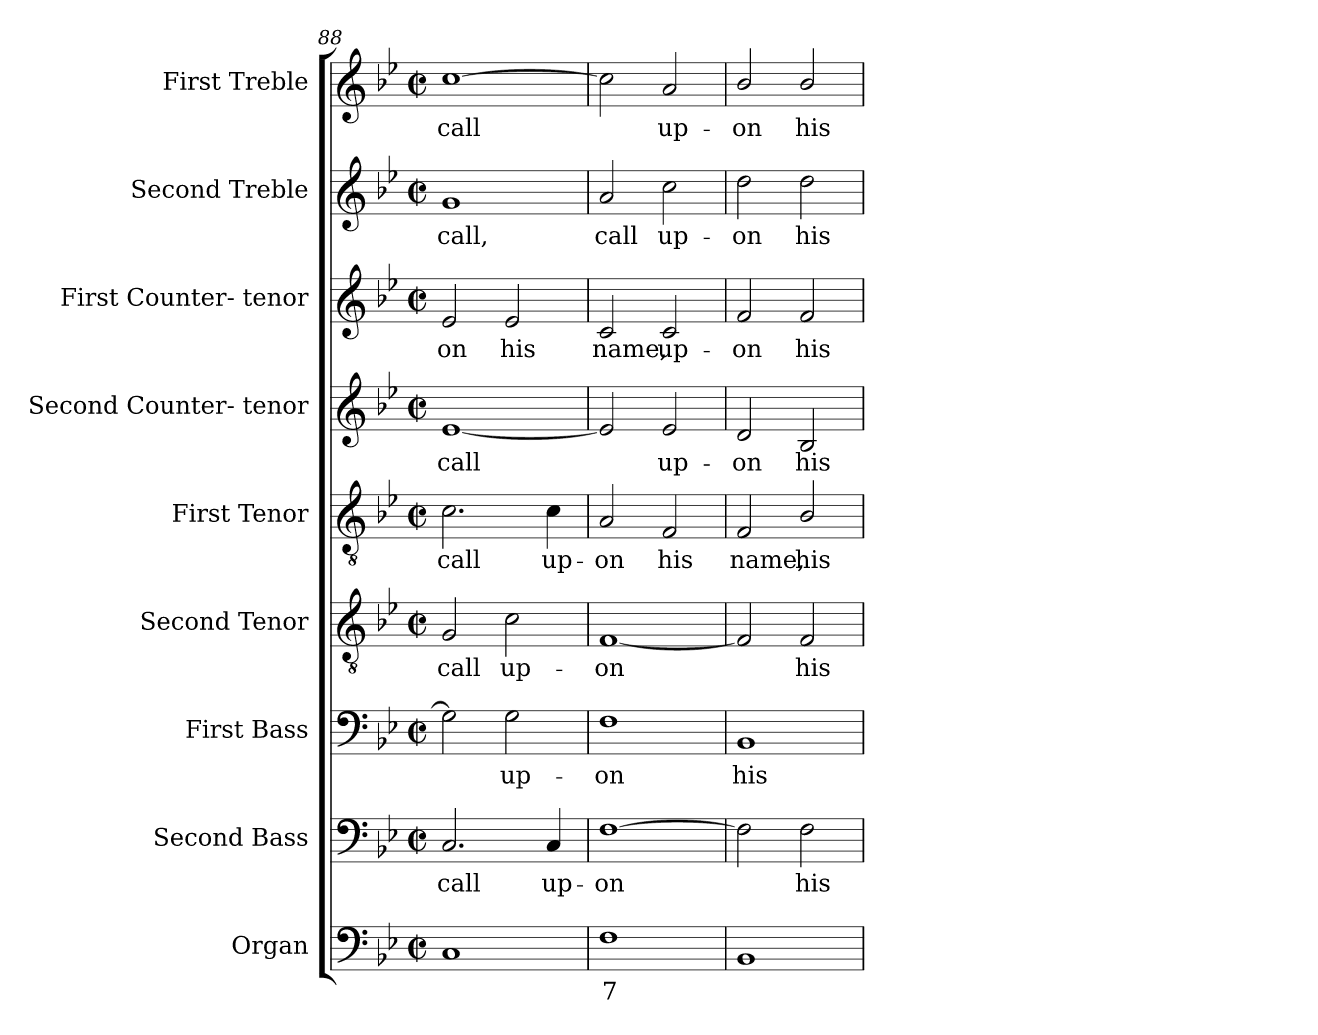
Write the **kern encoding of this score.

**kern	**text	**kern	**text	**kern	**text	**kern	**text	**kern	**text	**kern	**text	**kern	**text	**kern	**text	**kern	**text
*part9	*part9	*part8	*part8	*part7	*part7	*part6	*part6	*part5	*part5	*part4	*part4	*part3	*part3	*part2	*part2	*part1	*part1
*staff9	*staff9	*staff8	*staff8	*staff7	*staff7	*staff6	*staff6	*staff5	*staff5	*staff4	*staff4	*staff3	*staff3	*staff2	*staff2	*staff1	*staff1
*I"Organ	*	*I"Second Bass	*	*I"First Bass	*	*I"Second Tenor	*	*I"First Tenor	*	*I"Second Counter- tenor	*	*I"First Counter- tenor	*	*I"Second Treble	*	*I"First Treble	*
*I'Org.	*	*I'B2.	*	*I'B1.	*	*I'T2.	*	*I'T1.	*	*	*	*	*	*I'S2.	*	*	*
*clefF4	*	*clefF4	*	*clefF4	*	*clefGv2	*	*clefGv2	*	*clefG2	*	*clefG2	*	*clefG2	*	*clefG2	*
*	*	*	*	*	*	*ITrd7c12	*	*ITrd7c12	*	*	*	*	*	*	*	*	*
*k[b-e-]	*	*k[b-e-]	*	*k[b-e-]	*	*k[b-e-]	*	*k[b-e-]	*	*k[b-e-]	*	*k[b-e-]	*	*k[b-e-]	*	*k[b-e-]	*
*B-:	*	*B-:	*	*B-:	*	*B-:	*	*B-:	*	*B-:	*	*B-:	*	*B-:	*	*B-:	*
*M2/2	*	*M2/2	*	*M2/2	*	*M2/2	*	*M2/2	*	*M2/2	*	*M2/2	*	*M2/2	*	*M2/2	*
*met(c|)	*	*met(c|)	*	*met(c|)	*	*met(c|)	*	*met(c|)	*	*met(c|)	*	*met(c|)	*	*met(c|)	*	*met(c|)	*
=88	=88	=88	=88	=88	=88	=88	=88	=88	=88	=88	=88	=88	=88	=88	=88	=88	=88
!	!	!	!LO:LY:b:color=#000000	!	!	!	!	!	!	!	!	!	!	!	!	!	!
!	!	!	!	!	!	!	!LO:LY:b:color=#000000	!	!	!	!	!	!	!	!	!	!
!	!	!	!	!	!	!	!	!	!LO:LY:b:color=#000000	!	!	!	!	!	!	!	!
!	!	!	!	!	!	!	!	!	!	!	!LO:LY:b:color=#000000	!	!	!	!	!	!
!	!	!	!	!	!	!	!	!	!	!	!	!	!LO:LY:b:color=#000000	!	!	!	!
!	!	!	!	!	!	!	!	!	!	!	!	!	!	!	!LO:LY:b:color=#000000	!	!
!	!	!	!	!	!	!	!	!	!	!	!	!	!	!	!	!	!LO:LY:b:color=#000000
1Ci	.	2.Ci/	call	2Gi\]	.	2GGi/	call	2.Ci\	call	[1e-i	call	2e-i/	-on	1gi	call,	[1cci	call
!	!	!	!	!	!LO:LY:b:color=#000000	!	!	!	!	!	!	!	!	!	!	!	!
!	!	!	!	!	!	!	!LO:LY:b:color=#000000	!	!	!	!	!	!	!	!	!	!
!	!	!	!	!	!	!	!	!	!	!	!	!	!LO:LY:b:color=#000000	!	!	!	!
.	.	.	.	2Gi\	up-	2Ci\	up-	.	.	.	.	2e-i/	his	.	.	.	.
!	!	!	!LO:LY:b:color=#000000	!	!	!	!	!	!	!	!	!	!	!	!	!	!
!	!	!	!	!	!	!	!	!	!LO:LY:b:color=#000000	!	!	!	!	!	!	!	!
.	.	4Ci/	up-	.	.	.	.	4Ci\	up-	.	.	.	.	.	.	.	.
=89	=89	=89	=89	=89	=89	=89	=89	=89	=89	=89	=89	=89	=89	=89	=89	=89	=89
!	!LO:LY:b:color=#000000	!	!	!	!	!	!	!	!	!	!	!	!	!	!	!	!
!	!	!	!LO:LY:b:color=#000000	!	!	!	!	!	!	!	!	!	!	!	!	!	!
!	!	!	!	!	!LO:LY:b:color=#000000	!	!	!	!	!	!	!	!	!	!	!	!
!	!	!	!	!	!	!	!LO:LY:b:color=#000000	!	!	!	!	!	!	!	!	!	!
!	!	!	!	!	!	!	!	!	!LO:LY:b:color=#000000	!	!	!	!	!	!	!	!
!	!	!	!	!	!	!	!	!	!	!	!	!	!LO:LY:b:color=#000000	!	!	!	!
!	!	!	!	!	!	!	!	!	!	!	!	!	!	!	!LO:LY:b:color=#000000	!	!
1Fi	7	[1Fi	-on	1Fi	-on	[1FFi	-on	2AAi/	-on	2e-i/]	.	2ci/	name,	2ai/	call	2cci\]	.
!	!	!	!	!	!	!	!	!	!LO:LY:b:color=#000000	!	!	!	!	!	!	!	!
!	!	!	!	!	!	!	!	!	!	!	!LO:LY:b:color=#000000	!	!	!	!	!	!
!	!	!	!	!	!	!	!	!	!	!	!	!	!LO:LY:b:color=#000000	!	!	!	!
!	!	!	!	!	!	!	!	!	!	!	!	!	!	!	!LO:LY:b:color=#000000	!	!
!	!	!	!	!	!	!	!	!	!	!	!	!	!	!	!	!	!LO:LY:b:color=#000000
.	.	.	.	.	.	.	.	2FFi/	his	2e-i/	up-	2ci/	up-	2cci\	up-	2ai/	up-
=90	=90	=90	=90	=90	=90	=90	=90	=90	=90	=90	=90	=90	=90	=90	=90	=90	=90
!	!	!	!	!	!LO:LY:b:color=#000000	!	!	!	!	!	!	!	!	!	!	!	!
!	!	!	!	!	!	!	!	!	!LO:LY:b:color=#000000	!	!	!	!	!	!	!	!
!	!	!	!	!	!	!	!	!	!	!	!LO:LY:b:color=#000000	!	!	!	!	!	!
!	!	!	!	!	!	!	!	!	!	!	!	!	!LO:LY:b:color=#000000	!	!	!	!
!	!	!	!	!	!	!	!	!	!	!	!	!	!	!	!LO:LY:b:color=#000000	!	!
!	!	!	!	!	!	!	!	!	!	!	!	!	!	!	!	!	!LO:LY:b:color=#000000
1BB-i	.	2Fi\]	.	1BB-i	his	2FFi/]	.	2FFi/	name,	2di/	-on	2fi/	-on	2ddi\	-on	2b-i/	-on
!	!	!	!LO:LY:b:color=#000000	!	!	!	!	!	!	!	!	!	!	!	!	!	!
!	!	!	!	!	!	!	!LO:LY:b:color=#000000	!	!	!	!	!	!	!	!	!	!
!	!	!	!	!	!	!	!	!	!LO:LY:b:color=#000000	!	!	!	!	!	!	!	!
!	!	!	!	!	!	!	!	!	!	!	!LO:LY:b:color=#000000	!	!	!	!	!	!
!	!	!	!	!	!	!	!	!	!	!	!	!	!LO:LY:b:color=#000000	!	!	!	!
!	!	!	!	!	!	!	!	!	!	!	!	!	!	!	!LO:LY:b:color=#000000	!	!
!	!	!	!	!	!	!	!	!	!	!	!	!	!	!	!	!	!LO:LY:b:color=#000000
.	.	2Fi\	his	.	.	2FFi/	his	2BB-i/	his	2B-i/	his	2fi/	his	2ddi\	his	2b-i/	his
=	=	=	=	=	=	=	=	=	=	=	=	=	=	=	=	=	=
*-	*-	*-	*-	*-	*-	*-	*-	*-	*-	*-	*-	*-	*-	*-	*-	*-	*-
